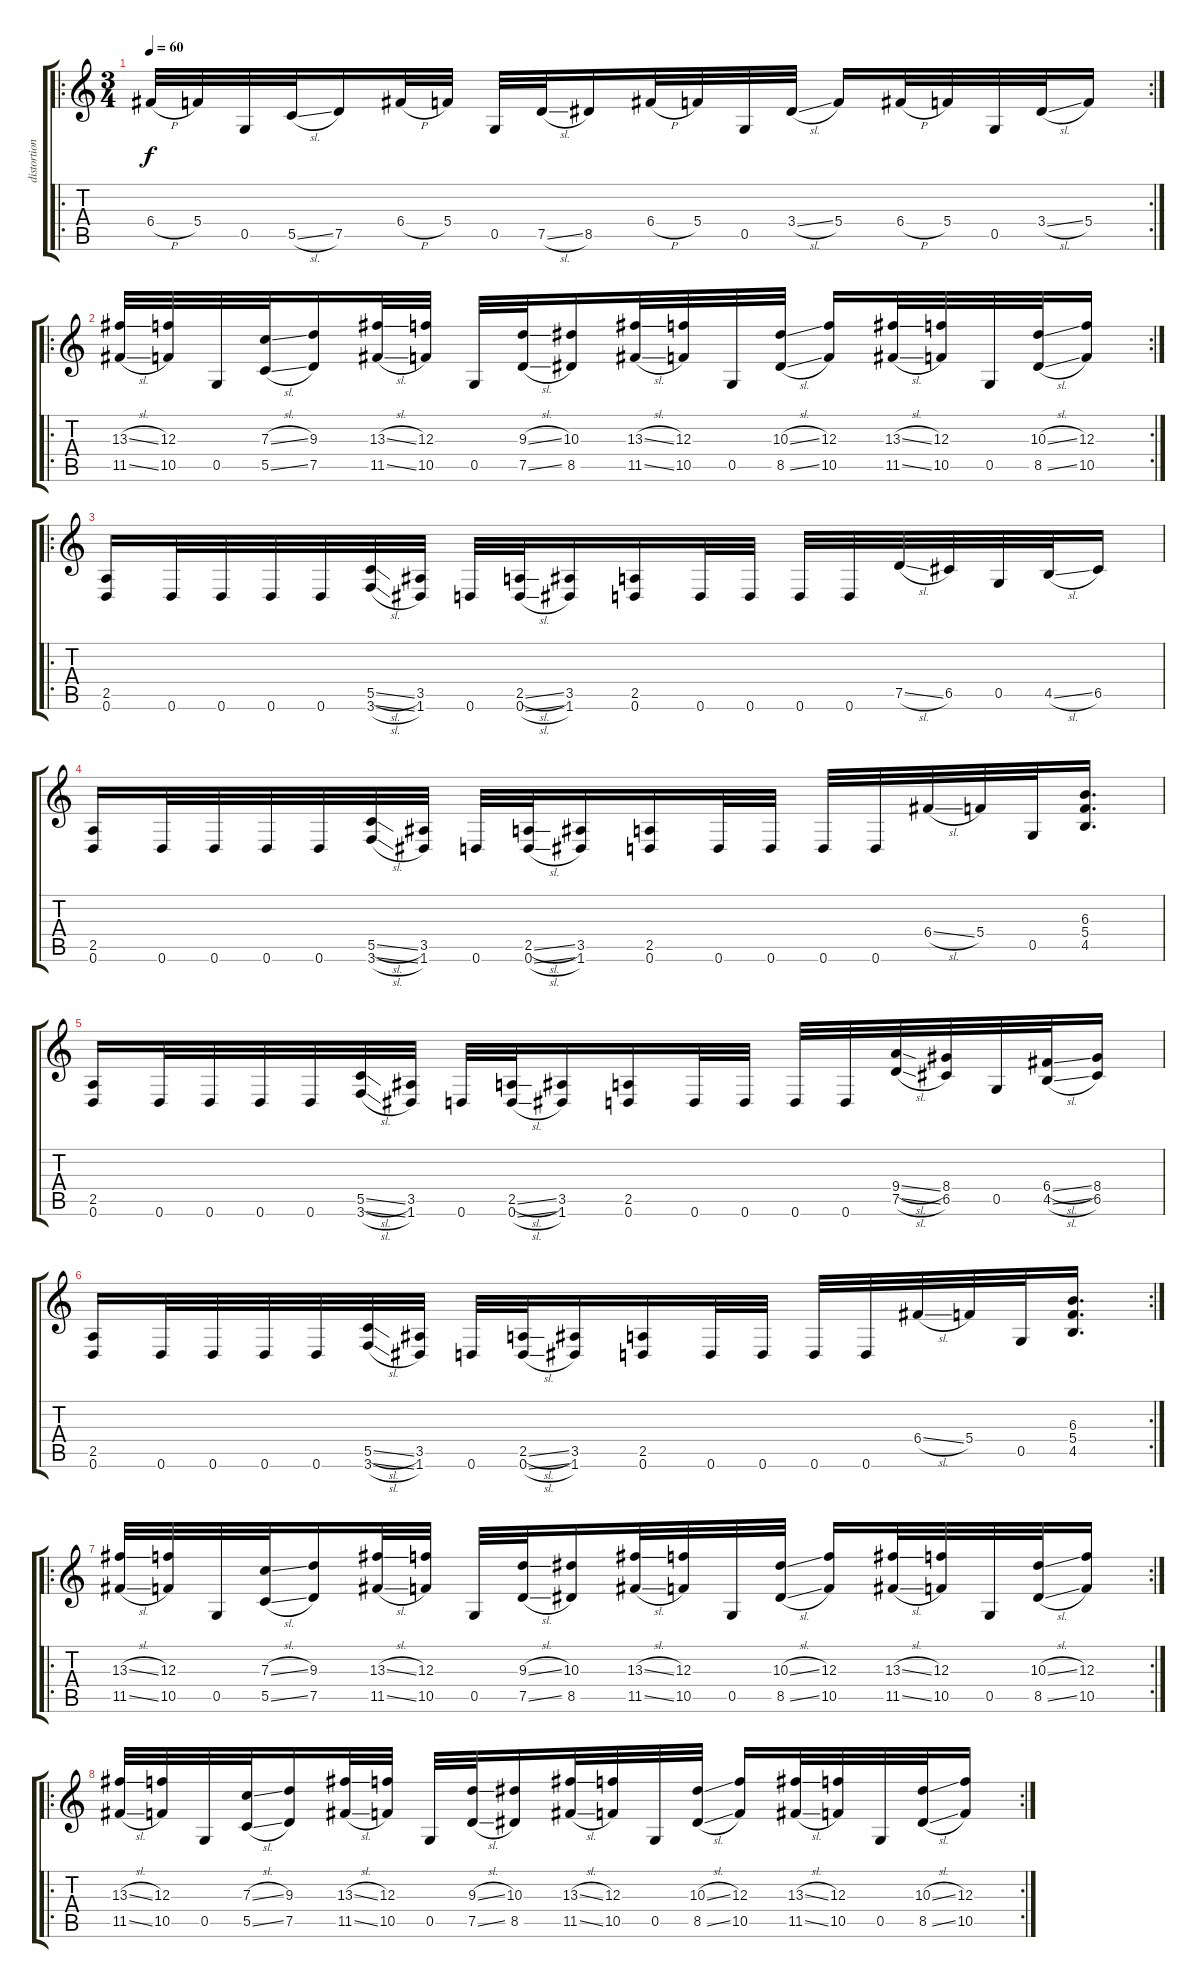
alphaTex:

\track ("distortion 1" "distortion") {instrument distortionguitar}
\staff {score tabs}
\tuning (D4 A3 F3 C3 G2 D2) {hide}
\ro
\rc 2
\ts (3 4)
\tempo 60
\clef g2
\ks c
6.4{h}.32{dy f} 5.4.32 0.5.32 5.5{sl}.32 7.5.16 6.4{h}.32 5.4.32 0.5.32 7.5{sl}.32 8.5.16 6.4{h}.32 5.4.32 0.5.32 3.4{sl}.32 5.4.16 6.4{h}.32 5.4.32 0.5.32 3.4{sl}.32 5.4.16 |
\ro
\rc 2
(13.3{sl} 11.5{sl}).32 (12.3 10.5).32 0.5.32 (7.3{sl} 5.5{sl}).32 (9.3 7.5).16 (13.3{sl} 11.5{sl}).32 (12.3 10.5).32 0.5.32 (9.3{sl} 7.5{sl}).32 (10.3 8.5).16 (13.3{sl} 11.5{sl}).32 (12.3 10.5).32 0.5.32 (10.3{sl} 8.5{sl}).32 (12.3 10.5).16 (13.3{sl} 11.5{sl}).32 (12.3 10.5).32 0.5.32 (10.3{sl} 8.5{sl}).32 (12.3 10.5).16 |
\ro
(2.5 0.6).16 0.6.32 0.6.32 0.6.32 0.6.32 (5.5{sl} 3.6{sl}).32 (3.5 1.6).32 0.6.32 (2.5{sl} 0.6{sl}).32 (3.5 1.6).16 (2.5 0.6).16 0.6.32 0.6.32 0.6.32 0.6.32 7.5{sl}.32 6.5.32 0.5.32 4.5{sl}.32 6.5.16 |
(2.5 0.6).16 0.6.32 0.6.32 0.6.32 0.6.32 (5.5{sl} 3.6{sl}).32 (3.5 1.6).32 0.6.32 (2.5{sl} 0.6{sl}).32 (3.5 1.6).16 (2.5 0.6).16 0.6.32 0.6.32 0.6.32 0.6.32 6.4{sl}.32 5.4.32 0.5.32 (6.3 5.4 4.5).16{d} |
(2.5 0.6).16 0.6.32 0.6.32 0.6.32 0.6.32 (5.5{sl} 3.6{sl}).32 (3.5 1.6).32 0.6.32 (2.5{sl} 0.6{sl}).32 (3.5 1.6).16 (2.5 0.6).16 0.6.32 0.6.32 0.6.32 0.6.32 (9.4{sl} 7.5{sl}).32 (8.4 6.5).32 0.5.32 (6.4{sl} 4.5{sl}).32 (8.4 6.5).16 |
\rc 2
(2.5 0.6).16 0.6.32 0.6.32 0.6.32 0.6.32 (5.5{sl} 3.6{sl}).32 (3.5 1.6).32 0.6.32 (2.5{sl} 0.6{sl}).32 (3.5 1.6).16 (2.5 0.6).16 0.6.32 0.6.32 0.6.32 0.6.32 6.4{sl}.32 5.4.32 0.5.32 (6.3 5.4 4.5).16{d} |
\ro
\rc 2
(13.3{sl} 11.5{sl}).32 (12.3 10.5).32 0.5.32 (7.3{sl} 5.5{sl}).32 (9.3 7.5).16 (13.3{sl} 11.5{sl}).32 (12.3 10.5).32 0.5.32 (9.3{sl} 7.5{sl}).32 (10.3 8.5).16 (13.3{sl} 11.5{sl}).32 (12.3 10.5).32 0.5.32 (10.3{sl} 8.5{sl}).32 (12.3 10.5).16 (13.3{sl} 11.5{sl}).32 (12.3 10.5).32 0.5.32 (10.3{sl} 8.5{sl}).32 (12.3 10.5).16 |
\ro
\rc 2
(13.3{sl} 11.5{sl}).32 (12.3 10.5).32 0.5.32 (7.3{sl} 5.5{sl}).32 (9.3 7.5).16 (13.3{sl} 11.5{sl}).32 (12.3 10.5).32 0.5.32 (9.3{sl} 7.5{sl}).32 (10.3 8.5).16 (13.3{sl} 11.5{sl}).32 (12.3 10.5).32 0.5.32 (10.3{sl} 8.5{sl}).32 (12.3 10.5).16 (13.3{sl} 11.5{sl}).32 (12.3 10.5).32 0.5.32 (10.3{sl} 8.5{sl}).32 (12.3 10.5).16
